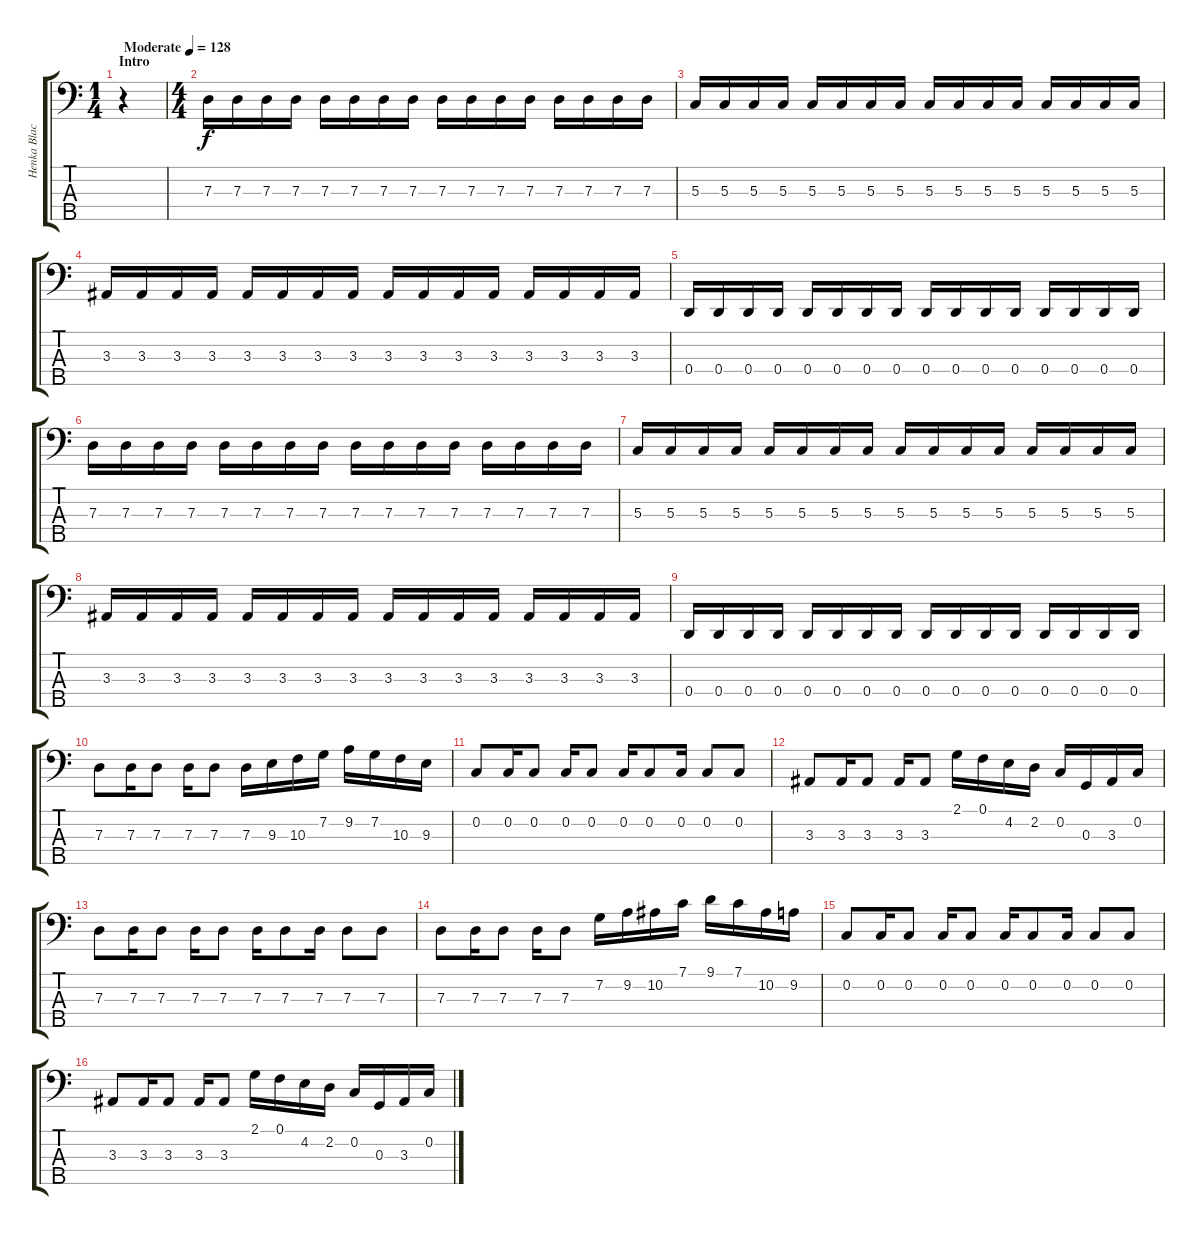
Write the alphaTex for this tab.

\track ("Henka Blacksmith" "Henka Blac") {instrument electricbasspick}
\staff {score tabs}
\tuning (F2 C2 G1 D1 A0) {hide}
\ts (1 4)
\section ("" "Intro")
\tempo (128 "Moderate")
\clef f4
\ks c
r.4{dy f instrument electricbasspick} |
\ts (4 4)
7.3.16 7.3.16 7.3.16 7.3.16 7.3.16 7.3.16 7.3.16 7.3.16 7.3.16 7.3.16 7.3.16 7.3.16 7.3.16 7.3.16 7.3.16 7.3.16 |
5.3.16 5.3.16 5.3.16 5.3.16 5.3.16 5.3.16 5.3.16 5.3.16 5.3.16 5.3.16 5.3.16 5.3.16 5.3.16 5.3.16 5.3.16 5.3.16 |
3.3.16 3.3.16 3.3.16 3.3.16 3.3.16 3.3.16 3.3.16 3.3.16 3.3.16 3.3.16 3.3.16 3.3.16 3.3.16 3.3.16 3.3.16 3.3.16 |
0.4.16 0.4.16 0.4.16 0.4.16 0.4.16 0.4.16 0.4.16 0.4.16 0.4.16 0.4.16 0.4.16 0.4.16 0.4.16 0.4.16 0.4.16 0.4.16 |
7.3.16 7.3.16 7.3.16 7.3.16 7.3.16 7.3.16 7.3.16 7.3.16 7.3.16 7.3.16 7.3.16 7.3.16 7.3.16 7.3.16 7.3.16 7.3.16 |
5.3.16 5.3.16 5.3.16 5.3.16 5.3.16 5.3.16 5.3.16 5.3.16 5.3.16 5.3.16 5.3.16 5.3.16 5.3.16 5.3.16 5.3.16 5.3.16 |
3.3.16 3.3.16 3.3.16 3.3.16 3.3.16 3.3.16 3.3.16 3.3.16 3.3.16 3.3.16 3.3.16 3.3.16 3.3.16 3.3.16 3.3.16 3.3.16 |
0.4.16 0.4.16 0.4.16 0.4.16 0.4.16 0.4.16 0.4.16 0.4.16 0.4.16 0.4.16 0.4.16 0.4.16 0.4.16 0.4.16 0.4.16 0.4.16 |
7.3.8 7.3.16 7.3.8 7.3.16 7.3.8 7.3.16 9.3.16 10.3.16 7.2.16 9.2.16 7.2.16 10.3.16 9.3.16 |
0.2.8 0.2.16 0.2.8 0.2.16 0.2.8 0.2.16 0.2.8 0.2.16 0.2.8 0.2.8 |
3.3.8 3.3.16 3.3.8 3.3.16 3.3.8 2.1.16 0.1.16 4.2.16 2.2.16 0.2.16 0.3.16 3.3.16 0.2.16 |
7.3.8 7.3.16 7.3.8 7.3.16 7.3.8 7.3.16 7.3.8 7.3.16 7.3.8 7.3.8 |
7.3.8 7.3.16 7.3.8 7.3.16 7.3.8 7.2.16 9.2.16 10.2.16 7.1.16 9.1.16 7.1.16 10.2.16 9.2.16 |
0.2.8 0.2.16 0.2.8 0.2.16 0.2.8 0.2.16 0.2.8 0.2.16 0.2.8 0.2.8 |
3.3.8 3.3.16 3.3.8 3.3.16 3.3.8 2.1.16 0.1.16 4.2.16 2.2.16 0.2.16 0.3.16 3.3.16 0.2.16
